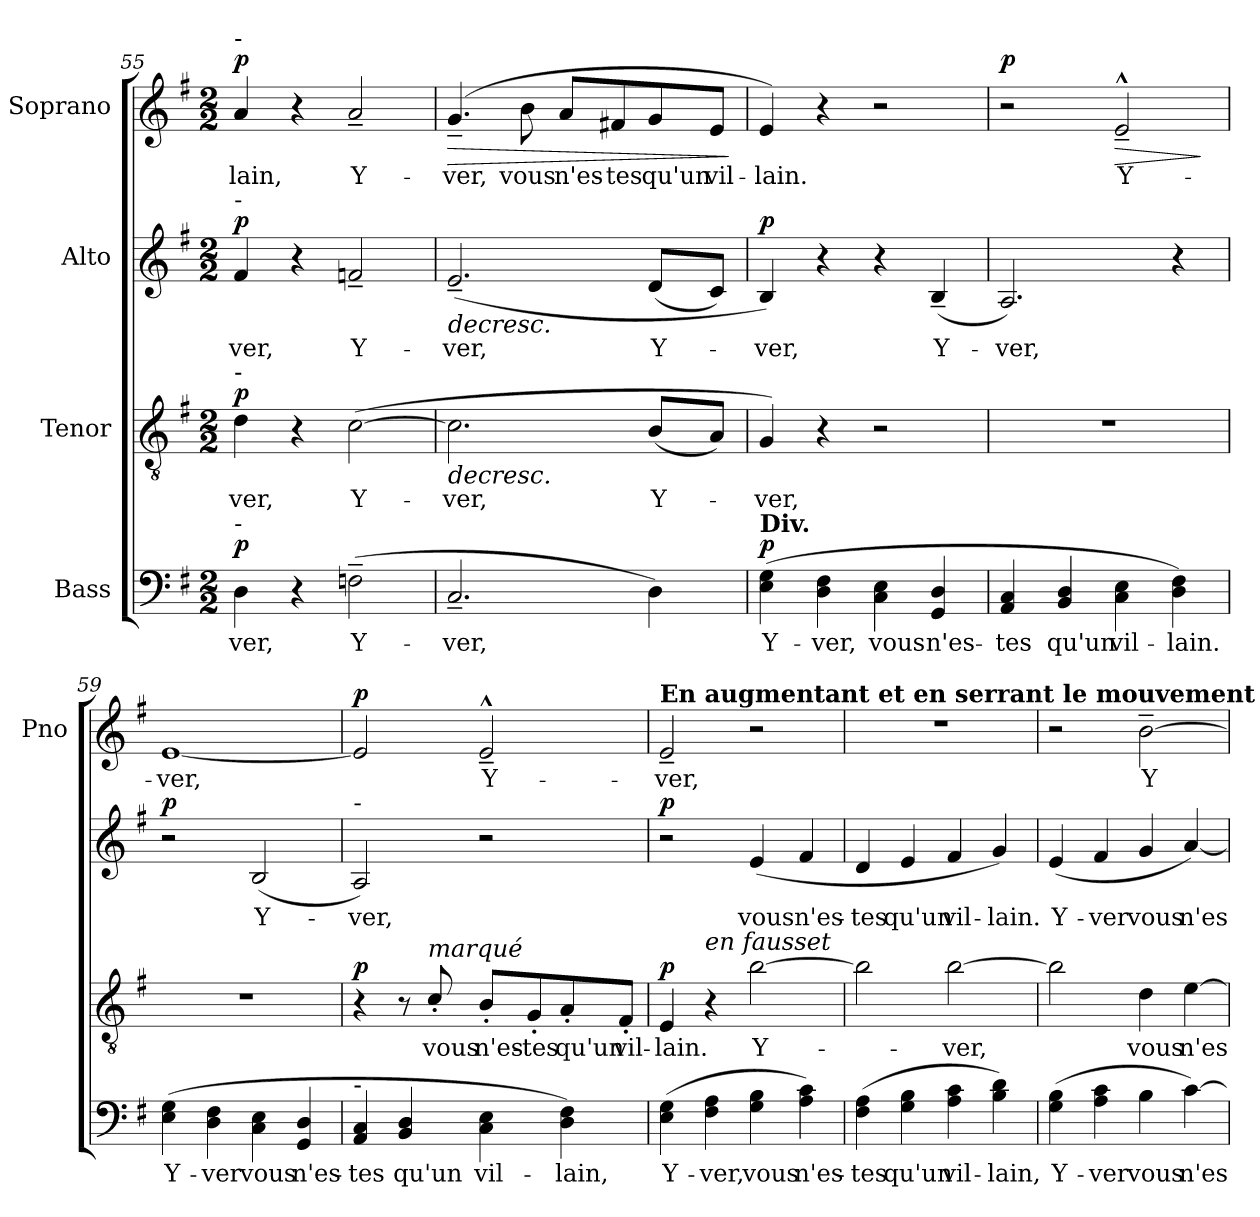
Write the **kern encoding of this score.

**kern	**text	**dynam	**kern	**text	**dynam	**kern	**text	**dynam	**kern	**text	**dynam
*part4	*part4	*part4	*part3	*part3	*part3	*part2	*part2	*part2	*part1	*part1	*part1
*staff4	*staff4	*staff4	*staff3	*staff3	*staff3	*staff2	*staff2	*staff2	*staff1	*staff1	*staff1
*I"Bass	*	*	*I"Tenor	*	*	*I"Alto	*	*	*I"Soprano	*	*
*	*	*	*	*	*	*	*	*	*I'Pno	*	*
!!LO:PB:g=z
*clefF4	*	*	*clefGv2	*	*	*clefG2	*	*	*clefG2	*	*
*k[f#]	*	*	*k[f#]	*	*	*k[f#]	*	*	*k[f#]	*	*
*G:	*	*	*G:	*	*	*G:	*	*	*G:	*	*
*M2/2	*	*	*M2/2	*	*	*M2/2	*	*	*M2/2	*	*
=55	=55	=55	=55	=55	=55	=55	=55	=55	=55	=55	=55
!	!	!	!	!	!	!	!	!	!LO:TX:a:t=-	!	!
!	!	!	!	!	!	!LO:TX:a:t=-	!	!	!	!	!
!	!	!	!LO:TX:a:t=-	!	!	!	!	!	!	!	!
!LO:TX:a:t=-	!	!	!	!	!	!	!	!	!	!	!
!	!LO:LY:b	!LO:DY:b	!	!LO:LY:b	!LO:DY:b	!	!LO:LY:b	!LO:DY:b	!	!LO:LY:b	!LO:DY:b
4D\	-ver,	p	4d\	-ver,	p	4f#/	-ver,	p	4a/	-lain,	p
4r	.	.	4r	.	.	4r	.	.	4r	.	.
!	!LO:LY:b	!	!	!LO:LY:b	!	!	!LO:LY:b	!	!	!LO:LY:b	!
(>2Fn~\	Y-	.	(>[2c\	Y-	.	2fn~/	Y-	.	2a~/	Y-	.
=56	=56	=56	=56	=56	=56	=56	=56	=56	=56	=56	=56
!	!LO:LY:b	!	!	!LO:LY:b	!LO:HP:b	!	!LO:LY:b	!LO:HP:b	!	!LO:LY:b	!LO:HP:b
2.C~/	-ver,	.	2.c\]	-ver,	>	(<2.e~/	-ver,	>	(>4.g~/	-ver,	>
!	!	!	!	!	!	!	!	!	!	!LO:LY:b	!
.	.	.	.	.	.	.	.	.	8b\	vous	.
!	!	!	!	!	!	!	!	!	!	!LO:LY:b	!
.	.	.	.	.	.	.	.	.	8a/L	n'es-	.
!	!	!	!	!	!	!	!	!	!	!LO:LY:b	!
.	.	.	.	.	.	.	.	.	8f#X/	-tes	.
!	!	!	!	!LO:LY:b	!	!	!LO:LY:b	!	!	!LO:LY:b	!
4D\)	.	.	(<8B/L	Y-	.	(<8d/L	Y-	.	8g/	qu'un	.
!	!	!	!	!	!	!	!	!	!	!LO:LY:b	!
.	.	.	8A/J)	.	.	8c/J)	.	.	8e/J	vil-	.
.	.	.	.	.	.	.	.	.	.	.	]
=57	=57	=57	=57	=57	=57	=57	=57	=57	=57	=57	=57
!LO:TX:a:B:t=Div.	!	!	!	!	!	!	!	!	!	!	!
!	!LO:LY:b	!LO:DY:b	!	!LO:LY:b	!	!	!LO:LY:b	!LO:DY:b	!	!LO:LY:b	!
(>4E\ 4G\	Y-	p	4G/)	-ver,	.	4B/)	-ver,	p	4e/)	-lain.	.
!	!LO:LY:b	!	!	!	!	!	!	!	!	!	!
4D\ 4F#\	-ver,	.	4r	.	.	4r	.	.	4r	.	.
!	!LO:LY:b	!	!	!	!	!	!	!	!	!	!
4C\ 4E\	vous	.	2r	.	.	4r	.	.	2r	.	.
!	!LO:LY:b	!	!	!	!	!	!LO:LY:b	!	!	!	!
4GG/ 4D/	n'es-	.	.	.	.	(<4B~/	Y-	.	.	.	.
.	.	.	.	.	.	.	.	]	.	.	.
=58	=58	=58	=58	=58	=58	=58	=58	=58	=58	=58	=58
!	!LO:LY:b	!	!	!	!	!	!LO:LY:b	!	!	!	!LO:DY:b
4AA/ 4C/	-tes	.	1r	.	.	2.A/)	-ver,	.	2r	.	p
!	!LO:LY:b	!	!	!	!	!	!	!	!	!	!
4BB/ 4D/	qu'un	.	.	.	.	.	.	.	.	.	.
!	!LO:LY:b	!	!	!	!	!	!	!	!	!LO:LY:b	!LO:HP:b
4C\ 4E\	vil-	.	.	.	.	.	.	.	2e~^^/	Y-	>
!	!LO:LY:b	!	!	!	!	!	!	!	!	!	!
4D\ 4F#\)	-lain.	.	.	.	.	4r	.	.	.	.	.
.	.	.	.	.	.	.	.	.	.	.	]
=59	=59	=59	=59	=59	=59	=59	=59	=59	=59	=59	=59
!	!LO:LY:b	!	!	!	!	!	!	!LO:DY:b	!	!LO:LY:b	!
(>4E\ 4G\	Y-	.	1r	.	.	2r	.	p	[1e	-ver,	.
!	!LO:LY:b	!	!	!	!	!	!	!	!	!	!
4D\ 4F#\	-ver	.	.	.	.	.	.	.	.	.	.
!	!LO:LY:b	!	!	!	!	!	!LO:LY:b	!	!	!	!
4C\ 4E\	vous	.	.	.	.	(<2B/	Y-	.	.	.	.
!	!LO:LY:b	!	!	!	!	!	!	!	!	!	!
4GG/ 4D/	n'es-	.	.	.	.	.	.	.	.	.	.
!!LO:LB:g=z
=60	=60	=60	=60	=60	=60	=60	=60	=60	=60	=60	=60
!	!	!	!	!	!	!LO:TX:a:t=-	!	!	!	!	!
!LO:TX:a:t=-	!	!	!	!	!	!	!	!	!	!	!
!	!LO:LY:b	!	!	!	!LO:DY:b	!	!LO:LY:b	!	!	!	!LO:DY:b
4AA/ 4C/	-tes	.	4r	.	p	2A/)	-ver,	.	2e/]	.	p
!	!LO:LY:b	!	!	!	!	!	!	!	!	!	!
4BB/ 4D/	qu'un	.	8r	.	.	.	.	.	.	.	.
!	!	!	!LO:TX:a:i:t=marqué	!	!	!	!	!	!	!	!
!	!	!	!	!LO:LY:b	!	!	!	!	!	!	!
.	.	.	8c'/	vous	.	.	.	.	.	.	.
!	!LO:LY:b	!	!	!LO:LY:b	!	!	!	!	!	!LO:LY:b	!
4C\ 4E\	vil-	.	8B'/L	n'es-	.	2r	.	.	2e~^^/	Y-	.
!	!	!	!	!LO:LY:b	!	!	!	!	!	!	!
.	.	.	8G'/	-tes	.	.	.	.	.	.	.
!	!LO:LY:b	!	!	!LO:LY:b	!	!	!	!	!	!	!
4D\ 4F#\)	-lain,	.	8A'/	qu'un	.	.	.	.	.	.	.
!	!	!	!	!LO:LY:b	!	!	!	!	!	!	!
.	.	.	8F#'/J	vil-	.	.	.	.	.	.	.
.	.	.	.	.	]	.	.	.	.	.	.
=61	=61	=61	=61	=61	=61	=61	=61	=61	=61	=61	=61
!	!	!	!	!	!	!	!	!	!LO:TX:a:B:t=En augmentant et en serrant le mouvement	!	!
!	!LO:LY:b	!	!	!LO:LY:b	!LO:DY:b	!	!	!LO:DY:b	!	!LO:LY:b	!
(>4E\ 4G\	Y-	.	4E/	-lain.	p	2r	.	p	2e~/	-ver,	.
!	!	!	!LO:TX:a:i:t=en fausset	!	!	!	!	!	!	!	!
!	!LO:LY:b	!	!	!	!	!	!	!	!	!	!
4F#\ 4A\	-ver,	.	4r	.	.	.	.	.	.	.	.
!	!LO:LY:b	!	!	!LO:LY:b	!	!	!LO:LY:b	!	!	!	!
4G\ 4B\	vous	.	[2b\	Y-	.	(>4e/	vous	.	2r	.	.
!	!LO:LY:b	!	!	!	!	!	!LO:LY:b	!	!	!	!
4A\ 4c\)	n'es-	.	.	.	.	4f#/	n'es-	.	.	.	.
=62	=62	=62	=62	=62	=62	=62	=62	=62	=62	=62	=62
!	!LO:LY:b	!	!	!	!	!	!LO:LY:b	!	!	!	!
(>4F#\ 4A\	-tes	.	2b\]	.	.	4d/	-tes	.	1r	.	.
!	!LO:LY:b	!	!	!	!	!	!LO:LY:b	!	!	!	!
4G\ 4B\	qu'un	.	.	.	.	4e/	qu'un	.	.	.	.
!	!LO:LY:b	!	!	!LO:LY:b	!	!	!LO:LY:b	!	!	!	!
4A\ 4c\	vil-	.	[2b\	-ver,	.	4f#/	vil-	.	.	.	.
!	!LO:LY:b	!	!	!	!	!	!LO:LY:b	!	!	!	!
4B\ 4d\)	-lain,	.	.	.	.	4g/)	-lain.	.	.	.	.
=63	=63	=63	=63	=63	=63	=63	=63	=63	=63	=63	=63
!	!LO:LY:b	!	!	!	!	!	!LO:LY:b	!	!	!	!
(>4G\ 4B\	Y-	.	2b\]	.	.	(<4e/	Y-	.	2r	.	.
!	!LO:LY:b	!	!	!	!	!	!LO:LY:b	!	!	!	!
4A\ 4c\	-ver	.	.	.	.	4f#/	-ver	.	.	.	.
!	!LO:LY:b	!	!	!LO:LY:b	!	!	!LO:LY:b	!	!	!LO:LY:b	!
4B\	vous	.	4d\	vous	.	4g/	vous	.	[2b~\	Y-	.
!	!LO:LY:b	!	!	!LO:LY:b	!	!	!LO:LY:b	!	!	!	!
[4c\)	n'es-	.	[4e\	n'es-	.	[4a/)	n'es-	.	.	.	.
=	=	=	=	=	=	=	=	=	=	=	=
*-	*-	*-	*-	*-	*-	*-	*-	*-	*-	*-	*-
